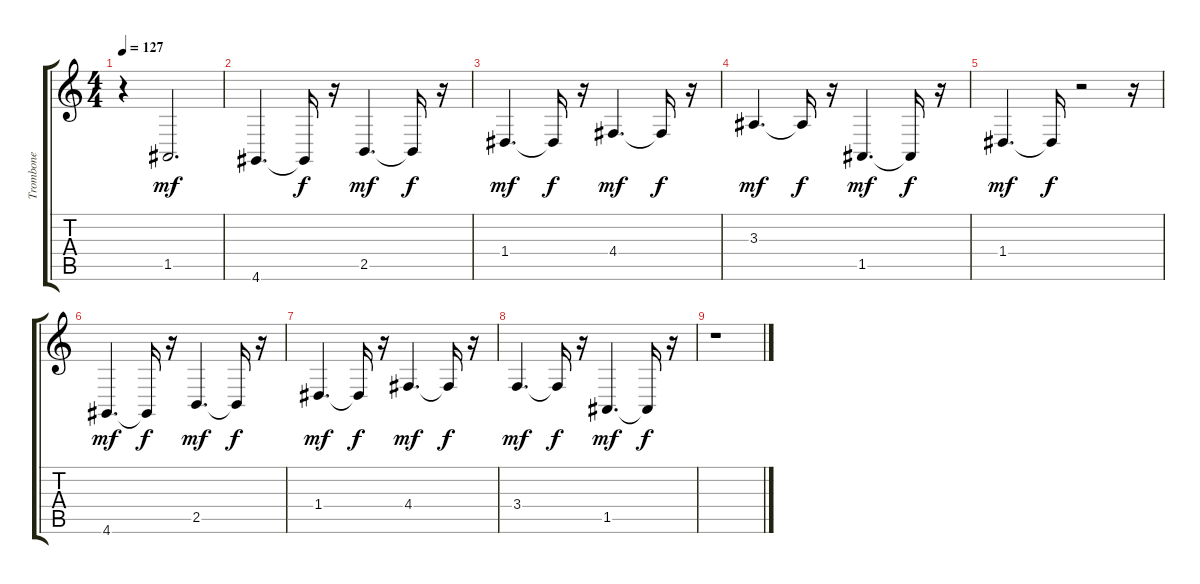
\track ("Trombone" "Trombone") {instrument trumpet}
\staff {score tabs}
\tuning (E4 B3 G3 D3 A2 E2) {hide}
\ts (4 4)
\tempo 127
\clef g2
\ks c
r.4{dy mf} 1.5.2{d} |
4.6.4{d} 4.6{t}.16{dy f} r.16 2.5.4{d dy mf} 2.5{t}.16{dy f} r.16 |
1.4.4{d dy mf} 1.4{t}.16{dy f} r.16 4.4.4{d dy mf} 4.4{t}.16{dy f} r.16 |
3.3.4{d dy mf} 3.3{t}.16{dy f} r.16 1.5.4{d dy mf} 1.5{t}.16{dy f} r.16 |
1.4.4{d dy mf} 1.4{t}.16{dy f} r.2 r.16 |
4.6.4{d dy mf} 4.6{t}.16{dy f} r.16 2.5.4{d dy mf} 2.5{t}.16{dy f} r.16 |
1.4.4{d dy mf} 1.4{t}.16{dy f} r.16 4.4.4{d dy mf} 4.4{t}.16{dy f} r.16 |
3.4.4{d dy mf} 3.4{t}.16{dy f} r.16 1.5.4{d dy mf} 1.5{t}.16{dy f} r.16 |
r.1
